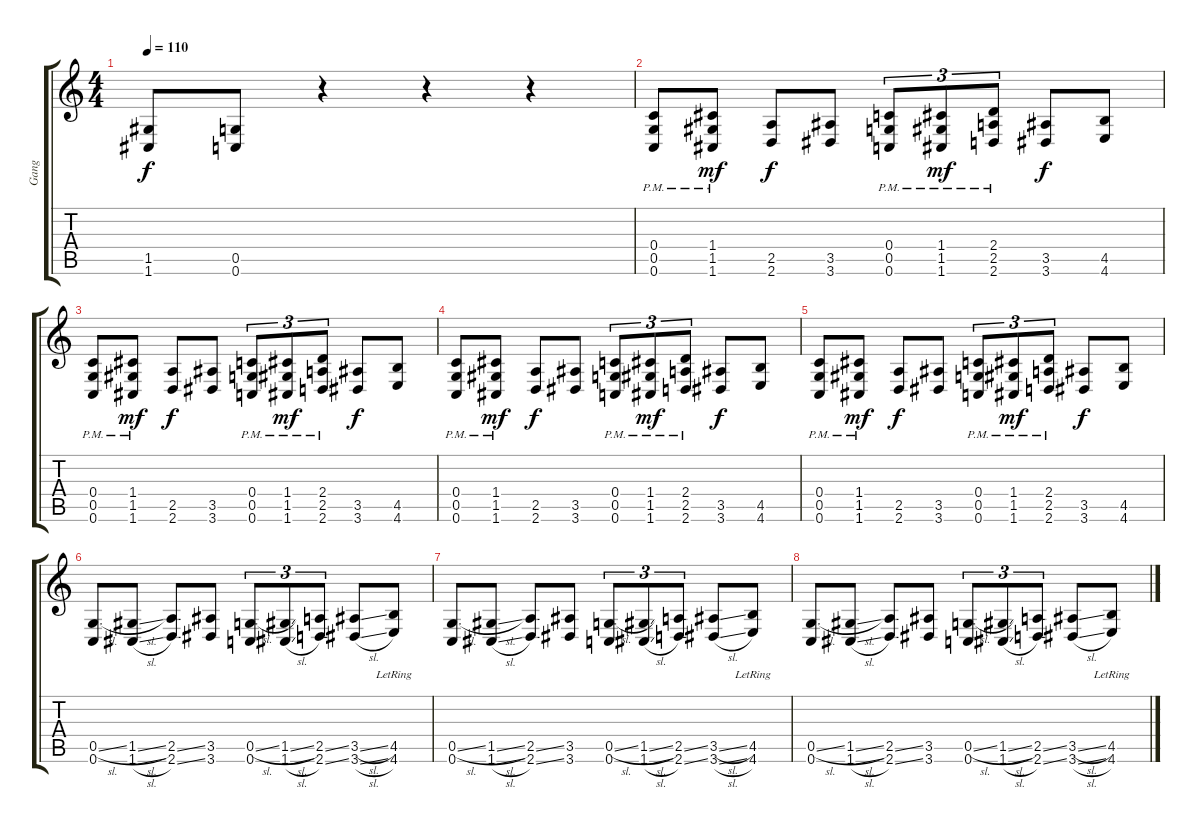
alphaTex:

\track ("Gang" "Gang") {instrument overdrivenguitar}
\staff {score tabs}
\tuning (D4 A3 F3 C3 G2 C2) {hide}
\ts (4 4)
\tempo 110
\clef g2
\ks c
(1.5 1.6).8{dy f} (0.5 0.6).8 r.4 r.4 r.4 |
(0.4{pm} 0.5{pm} 0.6).8 (1.4{pm} 1.5{pm} 1.6).8{dy mf} (2.5 2.6).8{dy f} (3.5 3.6).8 (0.4{pm} 0.5{pm} 0.6).8{tu (3 2)} (1.4{pm} 1.5{pm} 1.6).8{tu (3 2) dy mf} (2.4{pm} 2.5{pm} 2.6).8{tu (3 2)} (3.5 3.6).8{dy f} (4.5 4.6).8 |
(0.4{pm} 0.5{pm} 0.6).8 (1.4{pm} 1.5{pm} 1.6).8{dy mf} (2.5 2.6).8{dy f} (3.5 3.6).8 (0.4{pm} 0.5{pm} 0.6).8{tu (3 2)} (1.4{pm} 1.5{pm} 1.6).8{tu (3 2) dy mf} (2.4{pm} 2.5{pm} 2.6).8{tu (3 2)} (3.5 3.6).8{dy f} (4.5 4.6).8 |
(0.4{pm} 0.5{pm} 0.6).8 (1.4{pm} 1.5{pm} 1.6).8{dy mf} (2.5 2.6).8{dy f} (3.5 3.6).8 (0.4{pm} 0.5{pm} 0.6).8{tu (3 2)} (1.4{pm} 1.5{pm} 1.6).8{tu (3 2) dy mf} (2.4{pm} 2.5{pm} 2.6).8{tu (3 2)} (3.5 3.6).8{dy f} (4.5 4.6).8 |
(0.4{pm} 0.5{pm} 0.6).8 (1.4{pm} 1.5{pm} 1.6).8{dy mf} (2.5 2.6).8{dy f} (3.5 3.6).8 (0.4{pm} 0.5{pm} 0.6).8{tu (3 2)} (1.4{pm} 1.5{pm} 1.6).8{tu (3 2) dy mf} (2.4{pm} 2.5{pm} 2.6).8{tu (3 2)} (3.5 3.6).8{dy f} (4.5 4.6).8 |
(0.5{sl} 0.6).8 (1.5{sl} 1.6{sl}).8 (2.5{ss} 2.6{ss}).8 (3.5 3.6).8 (0.5{sl} 0.6).8{tu (3 2)} (1.5{sl} 1.6{sl}).8{tu (3 2)} (2.5{ss} 2.6{ss}).8{tu (3 2)} (3.5{sl} 3.6{sl}).8 (4.5{lr} 4.6{lr}).8 |
(0.5{sl} 0.6).8 (1.5{sl} 1.6{sl}).8 (2.5{ss} 2.6{ss}).8 (3.5 3.6).8 (0.5{sl} 0.6).8{tu (3 2)} (1.5{sl} 1.6{sl}).8{tu (3 2)} (2.5{ss} 2.6{ss}).8{tu (3 2)} (3.5{sl} 3.6{sl}).8 (4.5{lr} 4.6{lr}).8 |
(0.5{sl} 0.6).8 (1.5{sl} 1.6{sl}).8 (2.5{ss} 2.6{ss}).8 (3.5 3.6).8 (0.5{sl} 0.6).8{tu (3 2)} (1.5{sl} 1.6{sl}).8{tu (3 2)} (2.5{ss} 2.6{ss}).8{tu (3 2)} (3.5{sl} 3.6{sl}).8 (4.5{lr} 4.6{lr}).8
